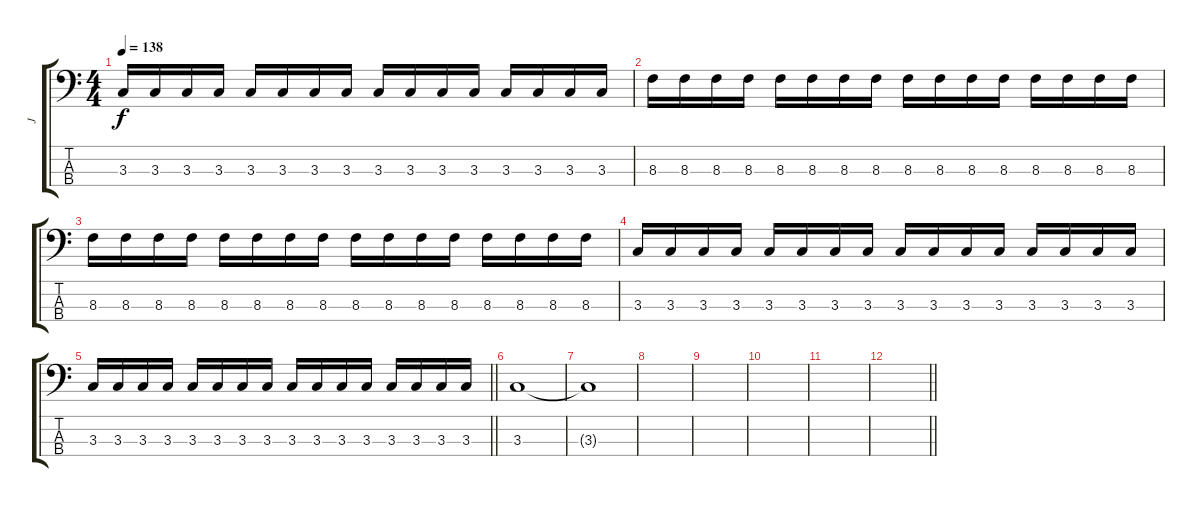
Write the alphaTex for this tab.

\track ("     J" "     J") {instrument electricbasspick}
\staff {score tabs}
\tuning (G2 D2 A1 E1) {hide}
\ts (4 4)
\tempo 138
\clef f4
\ks c
3.3.16{dy f} 3.3.16 3.3.16 3.3.16 3.3.16 3.3.16 3.3.16 3.3.16 3.3.16 3.3.16 3.3.16 3.3.16 3.3.16 3.3.16 3.3.16 3.3.16 |
8.3.16 8.3.16 8.3.16 8.3.16 8.3.16 8.3.16 8.3.16 8.3.16 8.3.16 8.3.16 8.3.16 8.3.16 8.3.16 8.3.16 8.3.16 8.3.16 |
8.3.16 8.3.16 8.3.16 8.3.16 8.3.16 8.3.16 8.3.16 8.3.16 8.3.16 8.3.16 8.3.16 8.3.16 8.3.16 8.3.16 8.3.16 8.3.16 |
3.3.16 3.3.16 3.3.16 3.3.16 3.3.16 3.3.16 3.3.16 3.3.16 3.3.16 3.3.16 3.3.16 3.3.16 3.3.16 3.3.16 3.3.16 3.3.16 |
\barLineRight lightlight
3.3.16 3.3.16 3.3.16 3.3.16 3.3.16 3.3.16 3.3.16 3.3.16 3.3.16 3.3.16 3.3.16 3.3.16 3.3.16 3.3.16 3.3.16 3.3.16 |
3.3.1 |
3.3{t}.1 |
|
|
|
|
\barLineRight lightlight
